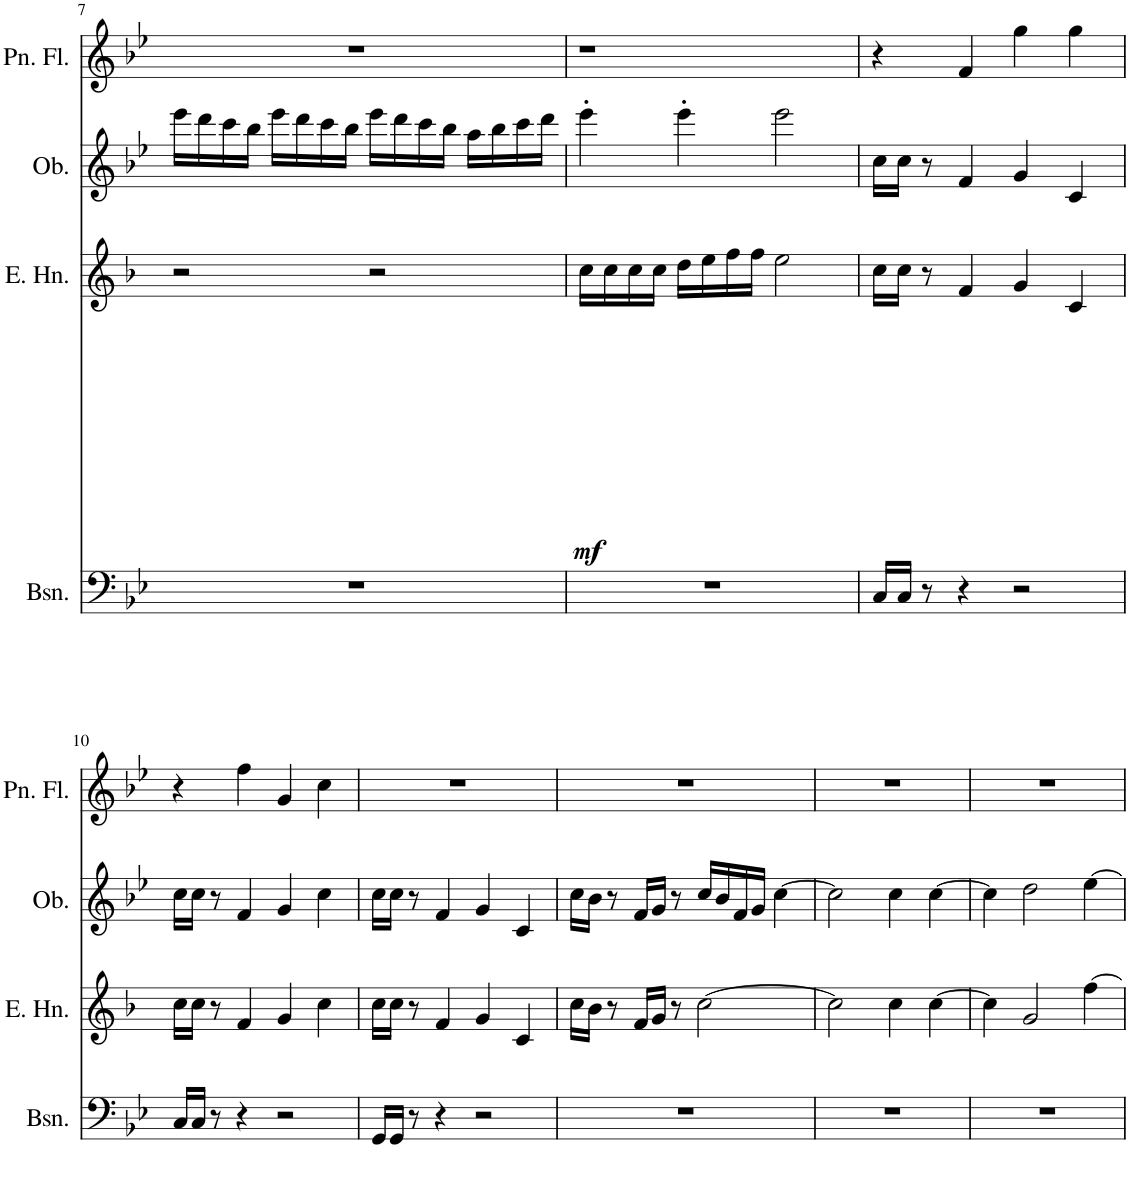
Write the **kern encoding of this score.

**kern	**kern	**dynam	**kern	**kern
*part4	*part3	*part3	*part2	*part1
*staff4	*staff3	*staff3	*staff2	*staff1
*I"Bassoon	*I"English Horn	*	*I"Oboe	*I"Pan Flute
*I'Bsn.	*I'E. Hn.	*	*I'Ob.	*I'Pn. Fl.
!!LO:PB:g=z
*clefF4	*clefG2	*	*clefG2	*clefG2
*	*Trd4c7	*	*	*
*k[b-e-]	*k[b-]	*	*k[b-e-]	*k[b-e-]
*M4/4	*M4/4	*	*M4/4	*M4/4
=7	=7	=7	=7	=7
1r	2r	.	16eee-\LL	1r
.	.	.	16ddd\	.
.	.	.	16ccc\	.
.	.	.	16bb-\JJ	.
.	.	.	16eee-\LL	.
.	.	.	16ddd\	.
.	.	.	16ccc\	.
.	.	.	16bb-\JJ	.
.	2r	.	16eee-\LL	.
.	.	.	16ddd\	.
.	.	.	16ccc\	.
.	.	.	16bb-\JJ	.
.	.	.	16aa\LL	.
.	.	.	16bb-\	.
.	.	.	16ccc\	.
.	.	.	16ddd\JJ	.
=8	=8	=8	=8	=8
!	!	!LO:DY:b	!	!
1r	16cc\LL	mf	4eee-'\	1r
.	16cc\	.	.	.
.	16cc\	.	.	.
.	16cc\JJ	.	.	.
.	16dd\LL	.	4eee-'\	.
.	16ee\	.	.	.
.	16ff\	.	.	.
.	16ff\JJ	.	.	.
.	2ee\	.	2eee-\	.
=9	=9	=9	=9	=9
16C/LL	16cc\LL	.	16cc\LL	4r
16C/JJ	16cc\JJ	.	16cc\JJ	.
8r	8r	.	8r	.
4r	4f/	.	4f/	4f/
2r	4g/	.	4g/	4gg\
.	4c/	.	4c/	4gg\
!!LO:LB:g=z
=10	=10	=10	=10	=10
16C/LL	16cc\LL	.	16cc\LL	4r
16C/JJ	16cc\JJ	.	16cc\JJ	.
8r	8r	.	8r	.
4r	4f/	.	4f/	4ff\
2r	4g/	.	4g/	4g/
.	4cc\	.	4cc\	4cc\
=11	=11	=11	=11	=11
16GG/LL	16cc\LL	.	16cc\LL	1r
16GG/JJ	16cc\JJ	.	16cc\JJ	.
8r	8r	.	8r	.
4r	4f/	.	4f/	.
2r	4g/	.	4g/	.
.	4c/	.	4c/	.
=12	=12	=12	=12	=12
1r	16cc\LL	.	16cc\LL	1r
.	16b-\JJ	.	16b-\JJ	.
.	8r	.	8r	.
.	16f/LL	.	16f/LL	.
.	16g/JJ	.	16g/JJ	.
.	8r	.	8r	.
.	[2cc\	.	16cc/LL	.
.	.	.	16b-/	.
.	.	.	16f/	.
.	.	.	16g/JJ	.
.	.	.	[4cc\	.
=13	=13	=13	=13	=13
1r	2cc\]	.	2cc\]	1r
.	4cc\	.	4cc\	.
.	[4cc\	.	[4cc\	.
=14	=14	=14	=14	=14
1r	4cc\]	.	4cc\]	1r
.	2g/	.	2dd\	.
.	[4ff\	.	[4ee-\	.
=	=	=	=	=
*-	*-	*-	*-	*-
